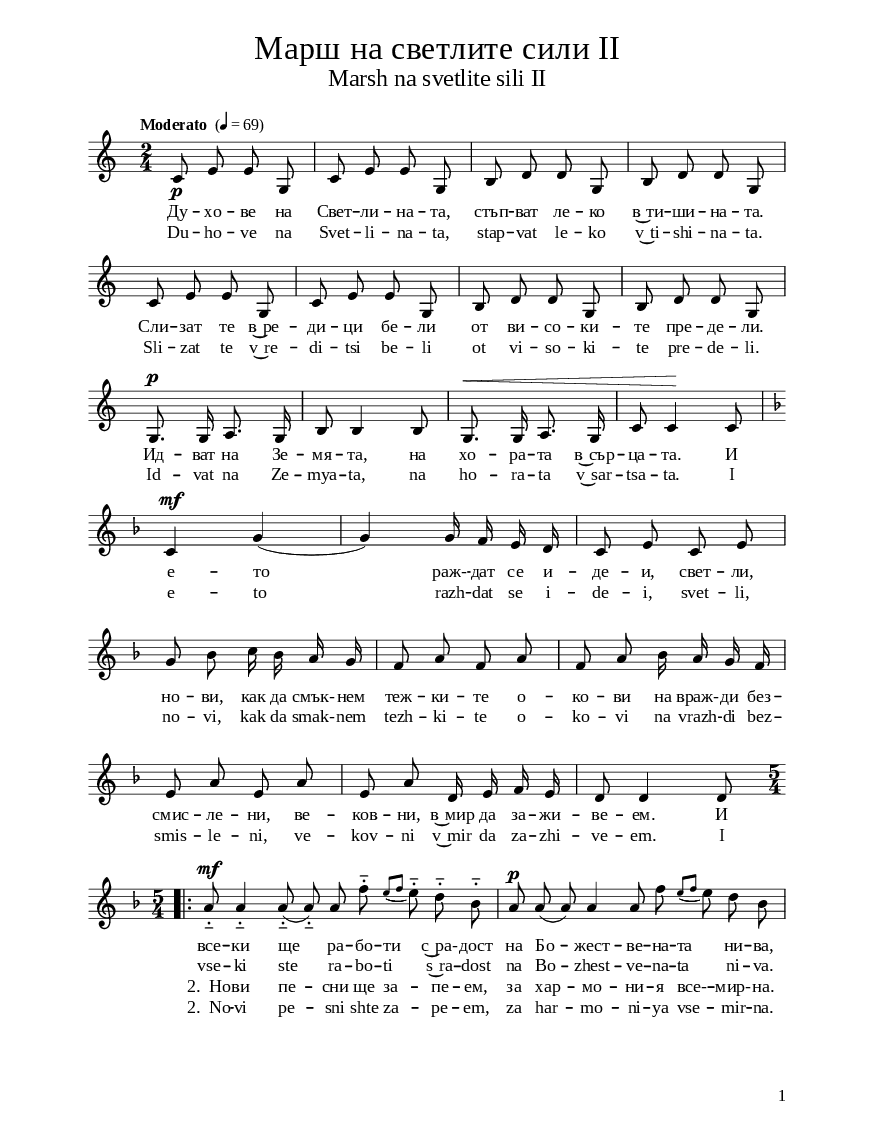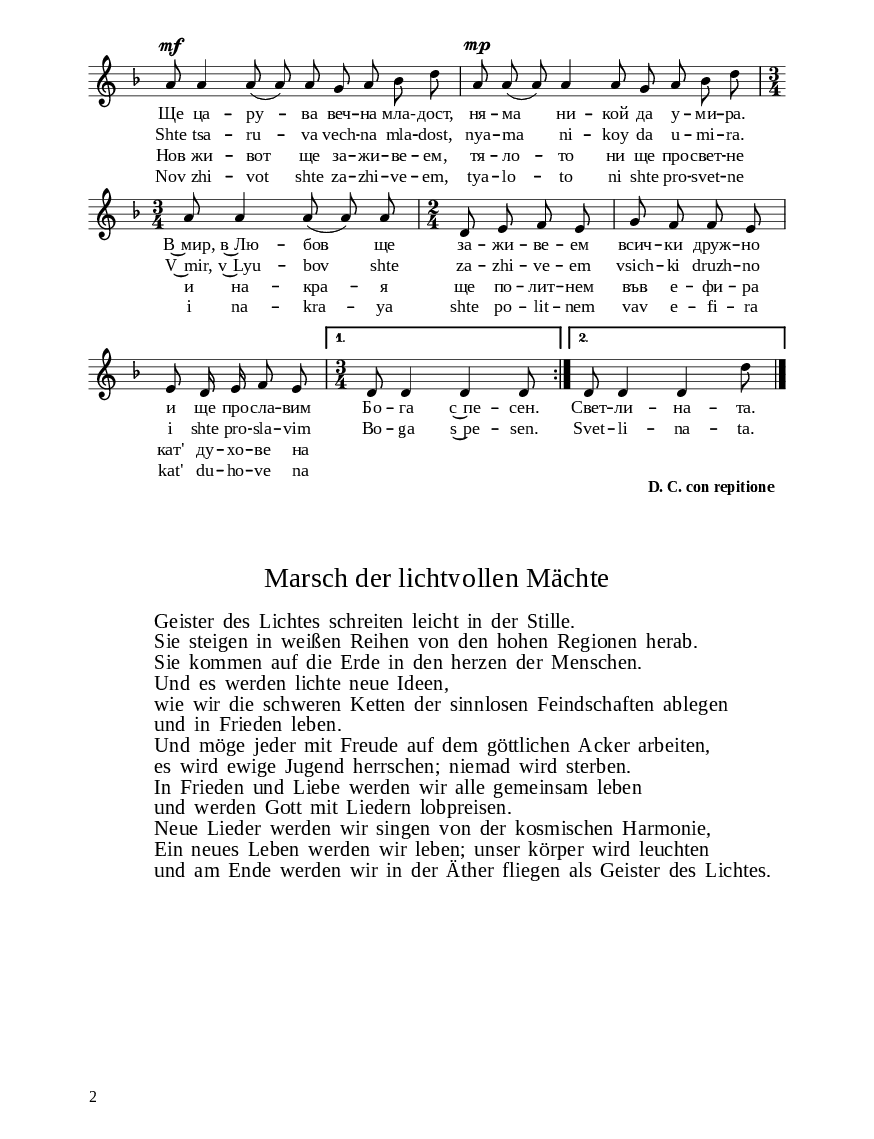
\version "2.24.0"

% include paper part and global functions
\include "include/globals.ily"

\bookpart {
  \label #'ref162_2
  \tocItem \markup "Марш на светлите сили II – Marsh na svetlite sili II"
  \include "include/bookpart-paper.ily"
  \score {
    \include "include/score-layout.ily"

    \new Voice \relative c' {
      \clef treble
      \key c \major
      \time 2/4
      \tempoFunc "Moderato " 4 "69"

      \autoBeamOff


      c8 \p e e g, | c8 e e g, | b d d g, | b d d g, | \break

     c8 e e g, |c8 e e g, | b d d g, |  b d d g, | \break

      g8.^\p g16 a8. g16 | b8 b4 b8 | g8.^\< g16 a8. g16 |  c8 c4  \! c8 | \break

      \key d \minor  c4^\mf  g'4 (g4) g16 f e d | c8 e c e |\break

      g bes c16 bes a g |  f8 a f a | f a bes16 a g f | e8 a e a | e a d,16 e f e | d8 d4 d8 | \break

      \bar ".|:" \repeat volta 2 {

        \time 5/4 a'8-_^\mf  a4-_ a8-_ (a8-_) a f'8-_ \acciaccatura { e8 ( [f8] } e8-_] ) d-_ bes-_ |

        a8^\p  a (a) a4 a8 f'8 \acciaccatura { e8 ( [f8] } e8] ) d bes | \break

        a8^\mf  a4  a8 (a8) a g a bes d |

        a^\mp  a (a) a4 a8 g8 a8 bes d | \break

        \time 3/4 a8 a4 a8 (a) a | \time 2/4 d,8 e f e |g f f e | \break

        e d16 e f8 e8 |
        \time 3/4
      }

      \alternative {
        { d8 d4 d4 d8}
        { d8 d4 d4 d'8\bar "|." }
      }


    }

    \addlyrics {
      Ду -- хо -- ве на Свет -- ли -- на -- та, стъп -- ват ле -- ко в~ти -- ши -- на -- та.

      Сли --  зат те в~ре -- ди -- ци бе -- ли от ви -- со -- ки -- те пре -- де -- ли.

      Ид  -- ват на Зе -- мя -- та, на хо -- ра -- та в~сър -- ца -- та.

      И е -- то "раж-" -- дат се и -- де -- и, свет --  ли, но -- ви,

      как да "смък-" -- нем теж -- ки -- те о -- ко -- ви на

      "враж-" -- ди без -- смис -- ле -- ни, ве -- ков -- ни, в~мир да за -- жи -- ве -- ем.



      И все -- ки ще ра -- бо -- ти "с~ра-" -- дост на Бо -- жест -- ве -- на -- та ни -- ва,

      Ще ца -- ру -- ва веч -- на "мла-" -- дост, ня -- ма ни -- кой да у -- ми -- ра.

      В~мир, в~Лю -- бов ще за -- жи -- ве -- ем

      всич -- ки друж -- но и ще про -- сла -- вим Бо -- га с~пе -- сен. Свет -- ли -- на -- та.






    }


    \addlyrics {
      Du -- ho -- ve na Svet -- li -- na -- ta, stap -- vat le -- ko v~ti -- shi -- na -- ta.

      Sli --  zat te v~re -- di -- tsi be -- li ot vi -- so -- ki -- te pre -- de -- li.

      Id  -- vat na Ze -- mya -- ta, na ho -- ra -- ta v~sar -- tsa -- ta.

      I e -- to razh -- dat se i -- de -- i, svet --  li, no -- vi,

      kak da "smak-" -- nem tezh -- ki -- te o -- ko -- vi na

      vrazh -- di bez -- smis -- le -- ni, ve -- kov -- ni v~mir da za -- zhi -- ve -- em.



      I vse -- ki ste ra -- bo -- ti s~ra -- dost na Bo -- zhest -- ve -- na -- ta ni -- va.

      Shte tsa -- ru -- va vech -- na mla -- dost, nya -- ma ni -- koy da u -- mi -- ra.

      V~mir, v~Lyu -- bov shte za -- zhi -- ve -- em

      vsich -- ki druzh -- no i shte pro -- sla -- vim Bo -- ga s~pe -- sen. Svet -- li -- na -- ta.



    }


    \addlyrics {
      " " " " " " " " " " " " " " " "

      " " " " " " " " " " " " " " " "

      " " " " " " " " " " " " " " " " " "

      " " " " " " " " " " " " " " " " " " " " " " " " " " " "

      " " " " " " " " " " " " " " " " " "    " " " " " " " " " " " " " " " " " " " " " " " " " " " "

      " " " " " " " " " " " " " " " " " "    " " " " " " " " " " " " " " " " " " " " " " " " " " " "

      "2.  Но"   -- ви пе -- сни ще за -- пе -- ем, за хар -- мо -- ни -- я "все-" -- "мир-" -- на.

      Нов жи -- вот ще за -- жи -- ве -- ем, тя -- ло -- то ни ще про -- свет -- не

      и на -- кра -- я ще по -- лит -- нем във е -- фи -- ра кат' ду -- хо -- ве на


      " " " " " " " " " " " " " " " " " "

      " " " " " " " " " " " " " " " " " "
    }

    \addlyrics {
      " " " " " " " " " " " " " " " "

      " " " " " " " " " " " " " " " "

      " " " " " " " " " " " " " " " " " "

      " " " " " " " " " " " " " " " " " " " " " " " " " " " "

      " " " " " " " " " " " " " " " " " "    " " " " " " " " " " " " " " " " " " " " " " " " " " " "

      " " " " " " " " " " " " " " " " " "    " " " " " " " " " " " " " " " " " " " " " " " " " " " "

      "2.  No"   -- vi pe -- sni shte za -- pe -- em, za har -- mo -- ni -- ya vse -- mir -- na.

      Nov zhi -- vot shte za -- zhi -- ve -- em, tya -- lo -- to ni shte pro -- svet -- ne

      i na -- kra -- ya shte po -- lit -- nem vav e -- fi -- ra kat' du -- ho -- ve na

      " " " " " " " " " " " " " " " " " "

      " " " " " " " " " " " " " " " " " "
    }


    \header {
      title = \titleFunc "Марш на светлите сили II" "Marsh na svetlite sili II"
    }

    \midi{}

  } % score

  \markup \dc-one "D. C. con repitione"

  \markup \empty-two

  % include foreign translation(s) of the song
  \version "2.24.0"

\markup \fill-line { \fontsize #deTitleFontSize "Marsch der lichtvollen Mächte" }
\markup \null
\markup \null
\markup \fontsize #deCoupletFontSize {
  \hspace #5
  \override #`(baseline-skip . ,deCoupletBaselineSkip)

  \column {

    \line { " "Geister des Lichtes schreiten leicht in der Stille. }

    \line { " "Sie steigen in weißen Reihen von den hohen Regionen herab. }

    \line { " "Sie kommen auf die Erde in den herzen der Menschen. }

    \line { " "Und es werden lichte neue Ideen, }

    \line { " "    wie wir die schweren Ketten der sinnlosen Feindschaften ablegen}
    \line { " "und in Frieden leben.  }

    \line {
      " "Und möge jeder mit Freude auf dem göttlichen Acker arbeiten,
    }
    \line { " "es wird ewige Jugend herrschen; niemad wird sterben. }

    \line { " "In Frieden und Liebe werden wir alle gemeinsam leben }

    \line { " "    und werden Gott mit Liedern lobpreisen.  }

    \line { " "Neue Lieder werden wir singen von der kosmischen Harmonie, }

    \line { " "Ein neues Leben werden wir leben; unser körper wird leuchten  }

    \line { " "und am Ende werden wir in der Äther fliegen als Geister des Lichtes.  }

  }
}


} % bookpart

% Più mosso
%
